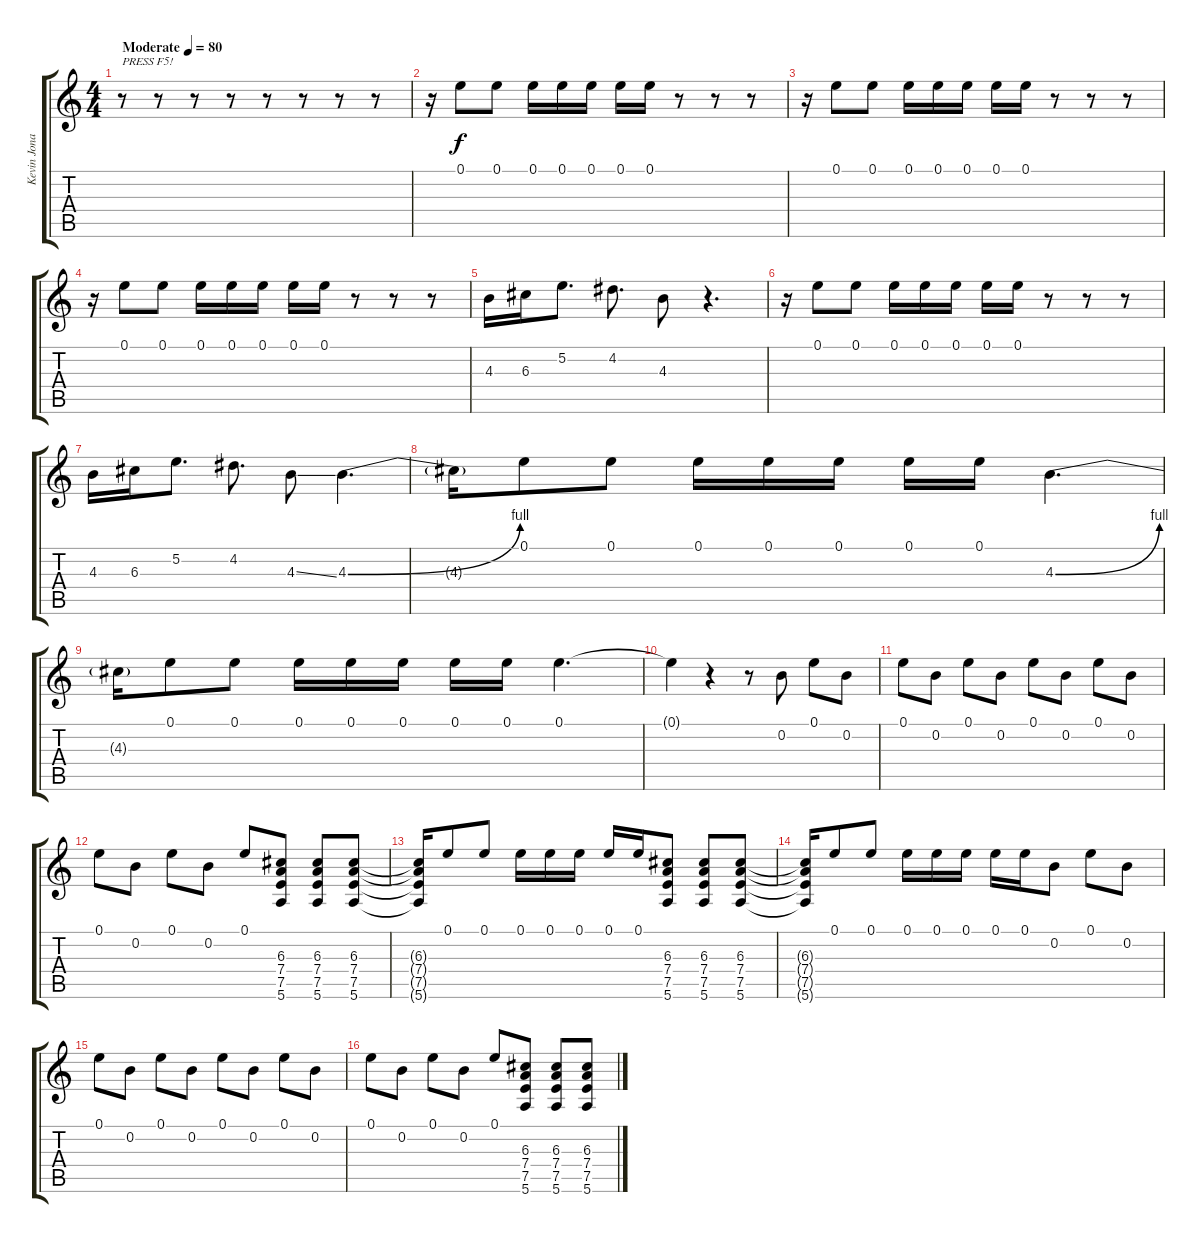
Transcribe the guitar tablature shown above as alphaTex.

\track ("Kevin Jonas" "Kevin Jona") {instrument acousticguitarsteel}
\staff {score tabs}
\tuning (E4 B3 G3 D3 A2 E2) {hide}
\ts (4 4)
\tempo (80 "Moderate")
\clef g2
\ks c
r.8{txt "PRESS F5!" dy f instrument acousticguitarsteel} r.8 r.8 r.8 r.8 r.8 r.8 r.8 |
r.16 0.1.8 0.1.8 0.1.16 0.1.16 0.1.16 0.1.16 0.1.16 r.8 r.8 r.8 |
r.16 0.1.8 0.1.8 0.1.16 0.1.16 0.1.16 0.1.16 0.1.16 r.8 r.8 r.8 |
r.16 0.1.8 0.1.8 0.1.16 0.1.16 0.1.16 0.1.16 0.1.16 r.8 r.8 r.8 |
4.3.16 6.3.16 5.2.8{d} 4.2.8{d} 4.3.8 r.4{d} |
r.16 0.1.8 0.1.8 0.1.16 0.1.16 0.1.16 0.1.16 0.1.16 r.8 r.8 r.8 |
4.3.16 6.3.16 5.2.8{d} 4.2.8{d} 4.3{ss}.8 4.3{be (bend 0 0 60 4)}.4{d} |
4.3{t}.16 0.1.8 0.1.8 0.1.16 0.1.16 0.1.16 0.1.16 0.1.16 4.3{be (bend 0 0 60 4)}.4{d} |
4.3{t}.16 0.1.8 0.1.8 0.1.16 0.1.16 0.1.16 0.1.16 0.1.16 0.1.4{d} |
0.1{t}.4 r.4 r.8 0.2.8 0.1.8 0.2.8 |
0.1.8 0.2.8 0.1.8 0.2.8 0.1.8 0.2.8 0.1.8 0.2.8 |
0.1.8 0.2.8 0.1.8 0.2.8 0.1.8 (6.3 7.4 7.5 5.6).8 (6.3 7.4 7.5 5.6).8 (6.3 7.4 7.5 5.6).8 |
(6.3{t} 7.4{t} 7.5{t} 5.6{t}).16 0.1.8 0.1.8 0.1.16 0.1.16 0.1.16 0.1.16 0.1.16 (6.3 7.4 7.5 5.6).8 (6.3 7.4 7.5 5.6).8 (6.3 7.4 7.5 5.6).8 |
(6.3{t} 7.4{t} 7.5{t} 5.6{t}).16 0.1.8 0.1.8 0.1.16 0.1.16 0.1.16 0.1.16 0.1.16 0.2.8 0.1.8 0.2.8 |
0.1.8 0.2.8 0.1.8 0.2.8 0.1.8 0.2.8 0.1.8 0.2.8 |
0.1.8 0.2.8 0.1.8 0.2.8 0.1.8 (6.3 7.4 7.5 5.6).8 (6.3 7.4 7.5 5.6).8 (6.3 7.4 7.5 5.6).8
